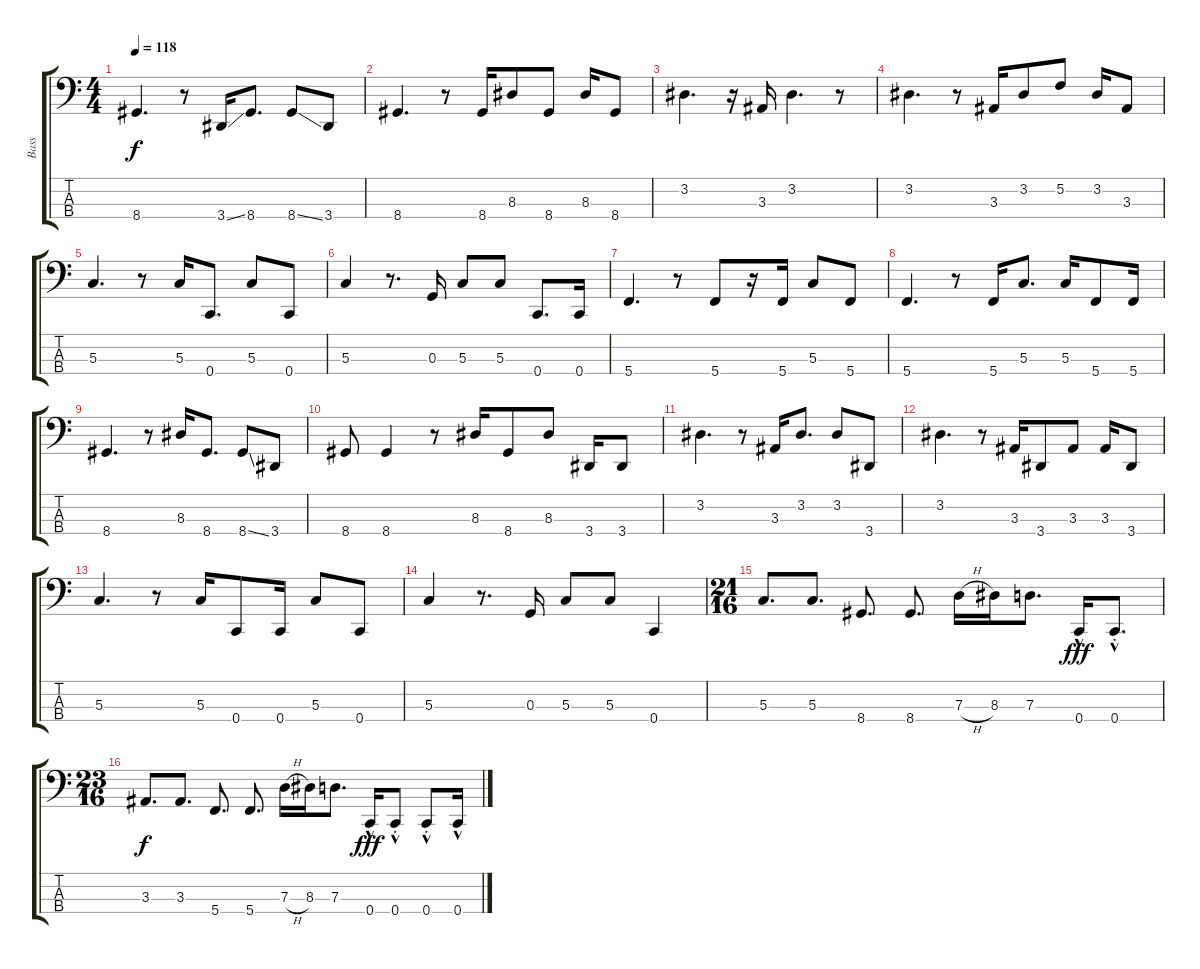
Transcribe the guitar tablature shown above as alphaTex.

\track ("Bass" "Bass") {instrument electricbassfinger}
\staff {score tabs}
\tuning (F2 C2 G1 C1) {hide}
\ts (4 4)
\tempo 118
\clef f4
\ks c
8.4.4{d dy f} r.8 3.4{ss}.16 8.4.8{d} 8.4{ss}.8 3.4.8 |
8.4.4{d} r.8 8.4.16 8.3.8 8.4.8 8.3.16 8.4.8 |
3.2.4{d} r.16 3.3.16 3.2.4{d} r.8 |
3.2.4{d} r.8 3.3.16 3.2.8 5.2.8 3.2.16 3.3.8 |
5.3.4{d} r.8 5.3.16 0.4.8{d} 5.3.8 0.4.8 |
5.3.4 r.8{d} 0.3.16 5.3.8 5.3.8 0.4.8{d} 0.4.16 |
5.4.4{d} r.8 5.4.8 r.16 5.4.16 5.3.8 5.4.8 |
5.4.4{d} r.8 5.4.16 5.3.8{d} 5.3.16 5.4.8 5.4.16 |
8.4.4{d} r.8 8.3.16 8.4.8{d} 8.4{ss}.8 3.4.8 |
8.4.8 8.4.4 r.8 8.3.16 8.4.8 8.3.8 3.4.16 3.4.8 |
3.2.4{d} r.8 3.3.16 3.2.8{d} 3.2.8 3.4.8 |
3.2.4{d} r.8 3.3.16 3.4.8 3.3.8 3.3.16 3.4.8 |
5.3.4{d} r.8 5.3.16 0.4.8 0.4.16 5.3.8 0.4.8 |
5.3.4 r.8{d} 0.3.16 5.3.8 5.3.8 0.4.4 |
\ts (21 16)
5.3.8{d} 5.3.8{d} 8.4.8{d} 8.4.8{d} 7.3{h}.16 8.3.16 7.3.8{d} 0.4{hac}.16{dy fff} 0.4{hac st}.8{d} |
\ts (23 16)
3.3.8{d dy f} 3.3.8{d} 5.4.8{d} 5.4.8{d} 7.3{h}.16 8.3.16 7.3.8{d} 0.4{hac}.16{dy fff} 0.4{hac st}.8 0.4{hac st}.8 0.4{hac}.16
